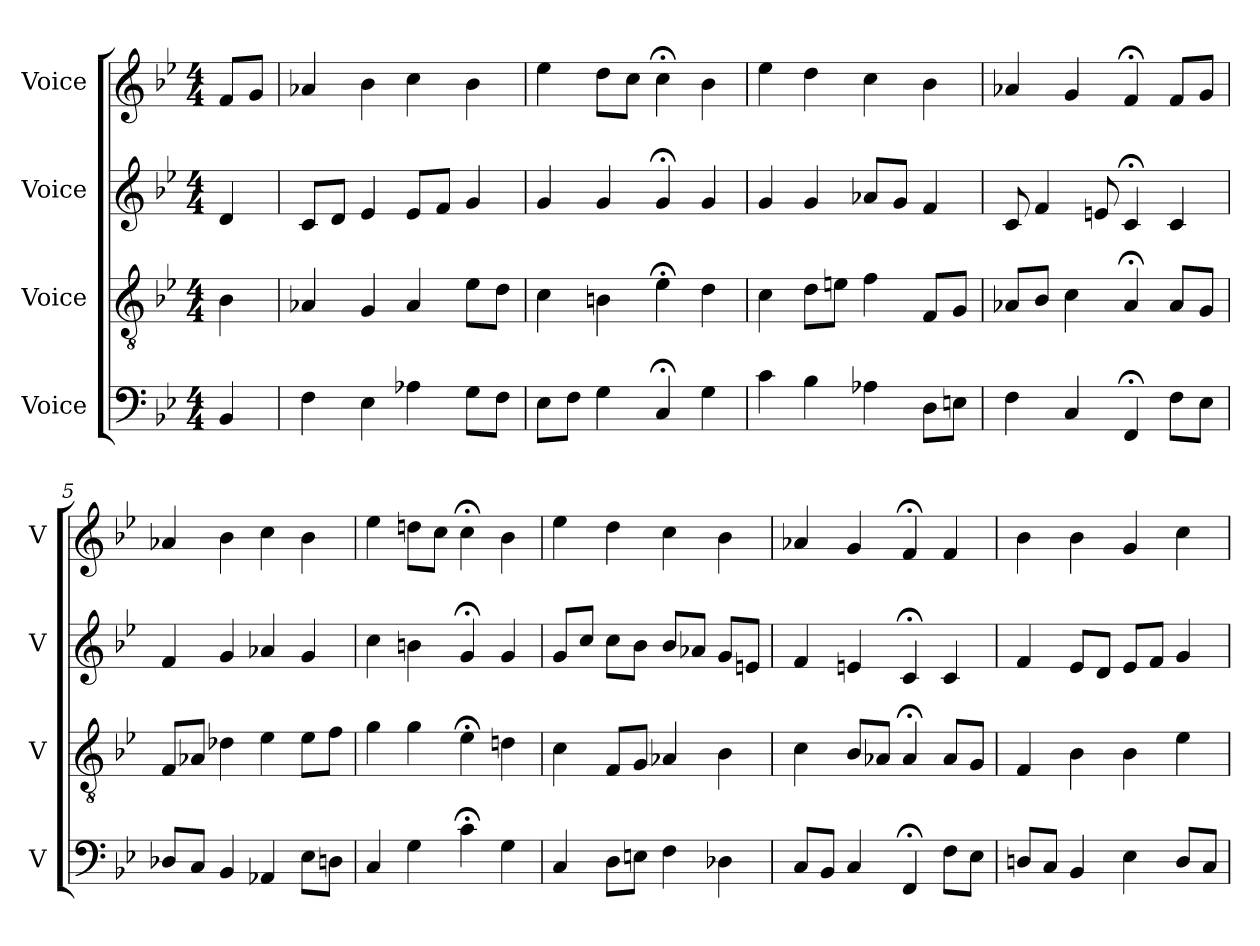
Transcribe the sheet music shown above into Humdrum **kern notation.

**kern	**kern	**kern	**kern
*part4	*part3	*part2	*part1
*staff4	*staff3	*staff2	*staff1
*I"Voice	*I"Voice	*I"Voice	*I"Voice
*I'V	*I'V	*I'V	*I'V
*clefF4	*clefGv2	*clefG2	*clefG2
*k[b-e-]	*k[b-e-]	*k[b-e-]	*k[b-e-]
*M4/4	*M4/4	*M4/4	*M4/4
=	=	=	=
4BB-/	4B-\	4d/	8f/L
.	.	.	8g/J
=1	=1	=1	=1
4F\	4A-X/	8c/L	4a-X/
.	.	8d/J	.
4E-\	4G/	4e-/	4b-\
4A-X\	4A-/	8e-/L	4cc\
.	.	8f/J	.
8G\L	8e-\L	4g/	4b-\
8F\J	8d\J	.	.
=2	=2	=2	=2
8E-\L	4c\	4g/	4ee-\
8F\J	.	.	.
4G\	4Bn\	4g/	8dd\L
.	.	.	8cc\J
4C;</	4e-;<\	4g;</	4cc;<\
4G\	4d\	4g/	4b-\
=3	=3	=3	=3
4c\	4c\	4g/	4ee-\
4B-\	8d\L	4g/	4dd\
.	8en\J	.	.
4A-X\	4f\	8a-X/L	4cc\
.	.	8g/J	.
8D\L	8F/L	4f/	4b-\
8En\J	8G/J	.	.
=4	=4	=4	=4
4F\	8A-X/L	8c/	4a-X/
.	8B-/J	4f/	.
4C/	4c\	.	4g/
.	.	8en/	.
4FF;</	4A-;</	4c;</	4f;</
8F\L	8A-/L	4c/	8f/L
8E-\J	8G/J	.	8g/J
!!LO:LB:g=z
=5	=5	=5	=5
8D-X/L	8F/L	4f/	4a-X/
8C/J	8A-X/J	.	.
4BB-/	4d-X\	4g/	4b-\
4AA-X/	4e-\	4a-X/	4cc\
8E-\L	8e-\L	4g/	4b-\
8Dn\J	8f\J	.	.
=6	=6	=6	=6
4C/	4g\	4cc\	4ee-\
4G\	4g\	4bn\	8ddn\L
.	.	.	8cc\J
4c;<\	4e-;<\	4g;</	4cc;<\
4G\	4dn\	4g/	4b-\
=7	=7	=7	=7
4C/	4c\	8g/L	4ee-\
.	.	8cc/J	.
8D\L	8F/L	8cc\L	4dd\
8En\J	8G/J	8b-\J	.
4F\	4A-X/	8b-/L	4cc\
.	.	8a-X/J	.
4D-X\	4B-\	8g/L	4b-\
.	.	8en/J	.
=8	=8	=8	=8
8C/L	4c\	4f/	4a-X/
8BB-/J	.	.	.
4C/	8B-/L	4en/	4g/
.	8A-X/J	.	.
4FF;</	4A-;</	4c;</	4f;</
8F\L	8A-/L	4c/	4f/
8E-\J	8G/J	.	.
=9	=9	=9	=9
8Dn/L	4F/	4f/	4b-\
8C/J	.	.	.
4BB-/	4B-\	8e-/L	4b-\
.	.	8d/J	.
4E-\	4B-\	8e-/L	4g/
.	.	8f/J	.
8D/L	4e-\	4g/	4cc\
8C/J	.	.	.
=	=	=	=
*-	*-	*-	*-
